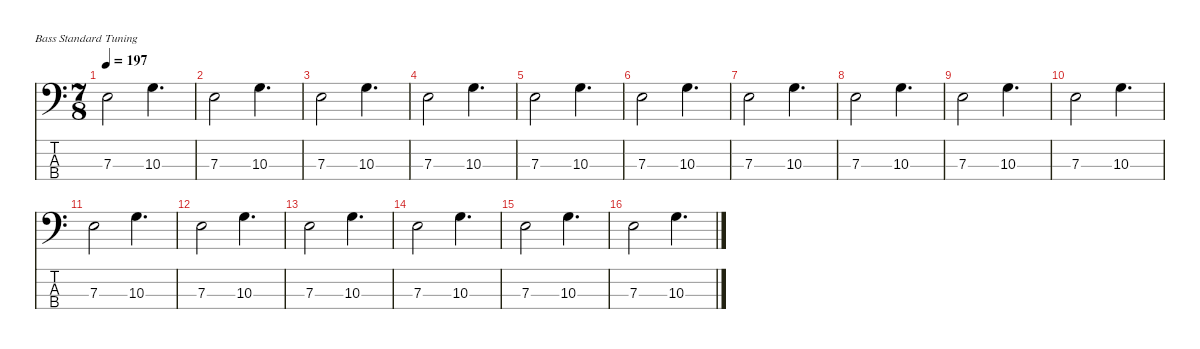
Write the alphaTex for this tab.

\defaultSystemsLayout 4
\hideDynamics
\bracketExtendMode nobrackets
\singleTrackTrackNamePolicy hidden
\multiTrackTrackNamePolicy hidden
\firstSystemTrackNameMode fullname
\firstSystemTrackNameOrientation horizontal
\otherSystemsTrackNameOrientation horizontal
\track ("Bass" "el.bs.") {defaultSystemsLayout 4 instrument electricbassfinger}
\staff {score tabs}
\tuning (G2 D2 A1 E1)
\ts (7 8)
\tempo 197
\clef f4
\ks c
7.3.2{dy f beam Down} 10.3.4{d beam Down} |
7.3.2{beam Down} 10.3.4{d beam Down} |
7.3.2{beam Down} 10.3.4{d beam Down} |
7.3.2{beam Down} 10.3.4{d beam Down} |
7.3.2{beam Down} 10.3.4{d beam Down} |
7.3.2{beam Down} 10.3.4{d beam Down} |
7.3.2{beam Down} 10.3.4{d beam Down} |
7.3.2{beam Down} 10.3.4{d beam Down} |
7.3.2{beam Down} 10.3.4{d beam Down} |
7.3.2{beam Down} 10.3.4{d beam Down} |
7.3.2{beam Down} 10.3.4{d beam Down} |
7.3.2{beam Down} 10.3.4{d beam Down} |
7.3.2{beam Down} 10.3.4{d beam Down} |
7.3.2{beam Down} 10.3.4{d beam Down} |
7.3.2{beam Down} 10.3.4{d beam Down} |
7.3.2{beam Down} 10.3.4{d beam Down}
